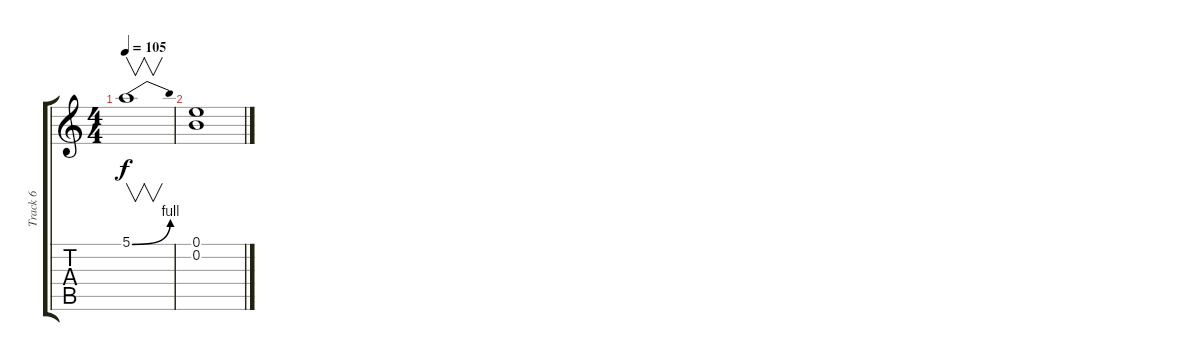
\track ("Track 6" "Track 6") {instrument overdrivenguitar}
\staff {score tabs}
\tuning (E4 B3 G3 D3 A2 E2) {hide}
\ts (4 4)
\tempo 105
\clef g2
\ks c
5.1{be (bend 0 0 60 4)}.1{v dy f} |
(0.1 0.2).1
